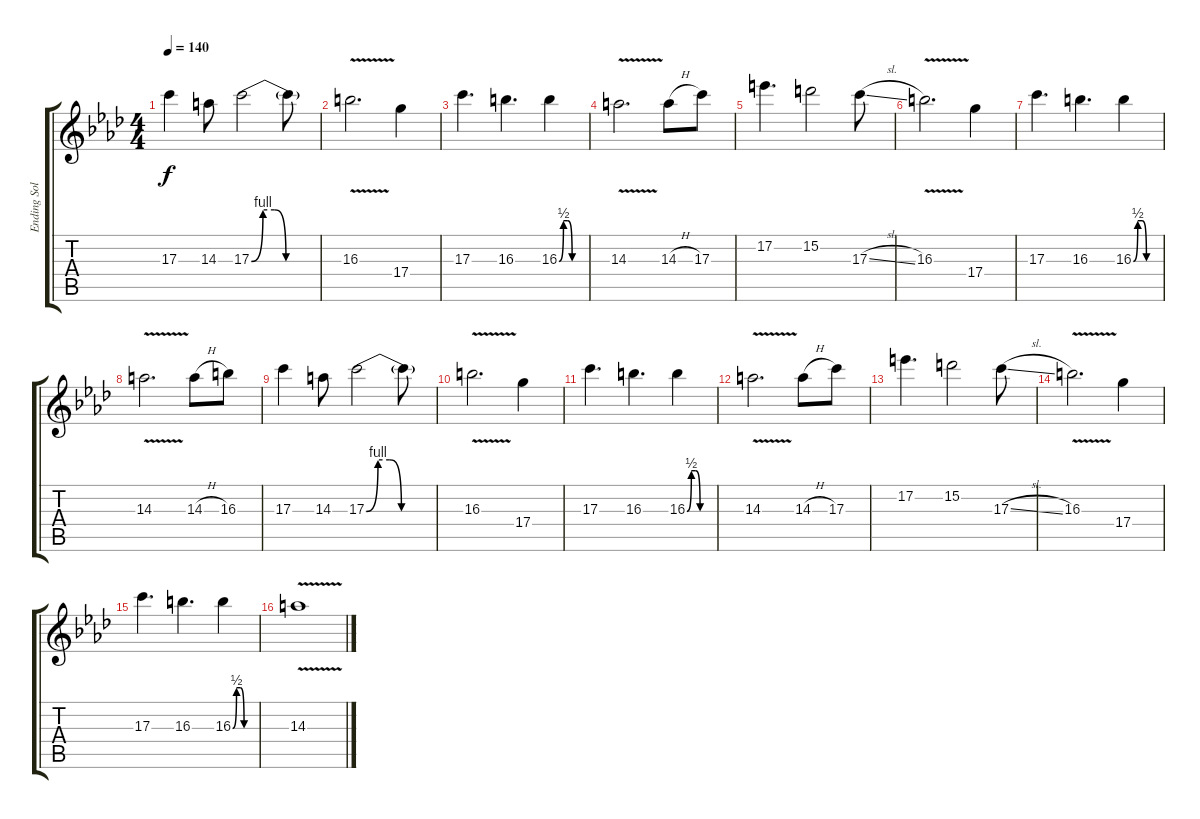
\track ("Ending Solo" "Ending Sol") {instrument distortionguitar}
\staff {score tabs}
\tuning (E4 B3 G3 D3 A2 E2) {hide}
\ts (4 4)
\tempo 140
\clef g2
\ks ab
17.3.4{dy f} 14.3.8 17.3{be (custom 0 0 10 4 20 4 30 0 60 0)}.2 17.3{t}.8 |
16.3{v}.2{d} 17.4.4 |
17.3.4{d} 16.3.4{d} 16.3{be (custom 0 0 10 2 20 2 30 0 60 0)}.4 |
14.3{v}.2{d} 14.3{h}.8 17.3.8 |
17.2.4{d} 15.2.2 17.3{sl}.8 |
16.3{v}.2{d} 17.4.4 |
17.3.4{d} 16.3.4{d} 16.3{be (custom 0 0 10 2 20 2 30 0 60 0)}.4 |
14.3{v}.2{d} 14.3{h}.8 16.3.8 |
17.3.4 14.3.8 17.3{be (custom 0 0 10 4 20 4 30 0 60 0)}.2 17.3{t}.8 |
16.3{v}.2{d} 17.4.4 |
17.3.4{d} 16.3.4{d} 16.3{be (custom 0 0 10 2 20 2 30 0 60 0)}.4 |
14.3{v}.2{d} 14.3{h}.8 17.3.8 |
17.2.4{d} 15.2.2 17.3{sl}.8 |
16.3{v}.2{d} 17.4.4 |
17.3.4{d} 16.3.4{d} 16.3{be (custom 0 0 10 2 20 2 30 0 60 0)}.4 |
14.3{v}.1
